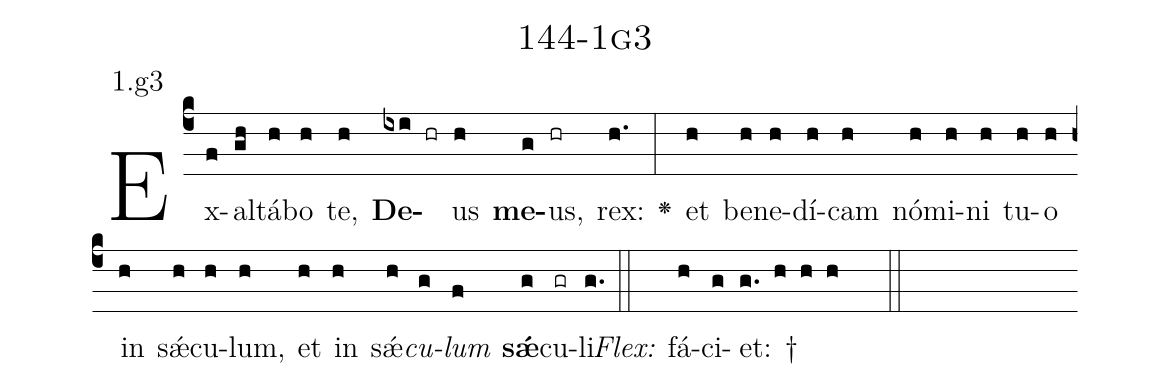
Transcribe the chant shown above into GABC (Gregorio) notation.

name: 144-1g3;
annotation: 1.g3;
%%
(c4)Ex(f)al(gh)tá(h)bo(h) te,(h) <b>De</b>(ixi hr)us(h) <b>me</b>(g)us,(hr) rex:(h.) <v>\greheightstar</v>(:) et(h) be(h)ne(h)dí(h)cam(h) nó(h)mi(h)ni(h) tu(h)o(h) in(h) sǽ(h)cu(h)lum,(h) et(h) in(h) sǽ(h)<i>cu</i>(g)<i>lum</i>(f) <b>sǽ</b>(g)cu(gr)li.(g.) (::)
<i>Flex:</i>()  fá(h)ci(g)et: †(g. h h h  ::)

%E(h) u(h) o(g) u(f) a(g) e.(g.) (::)
